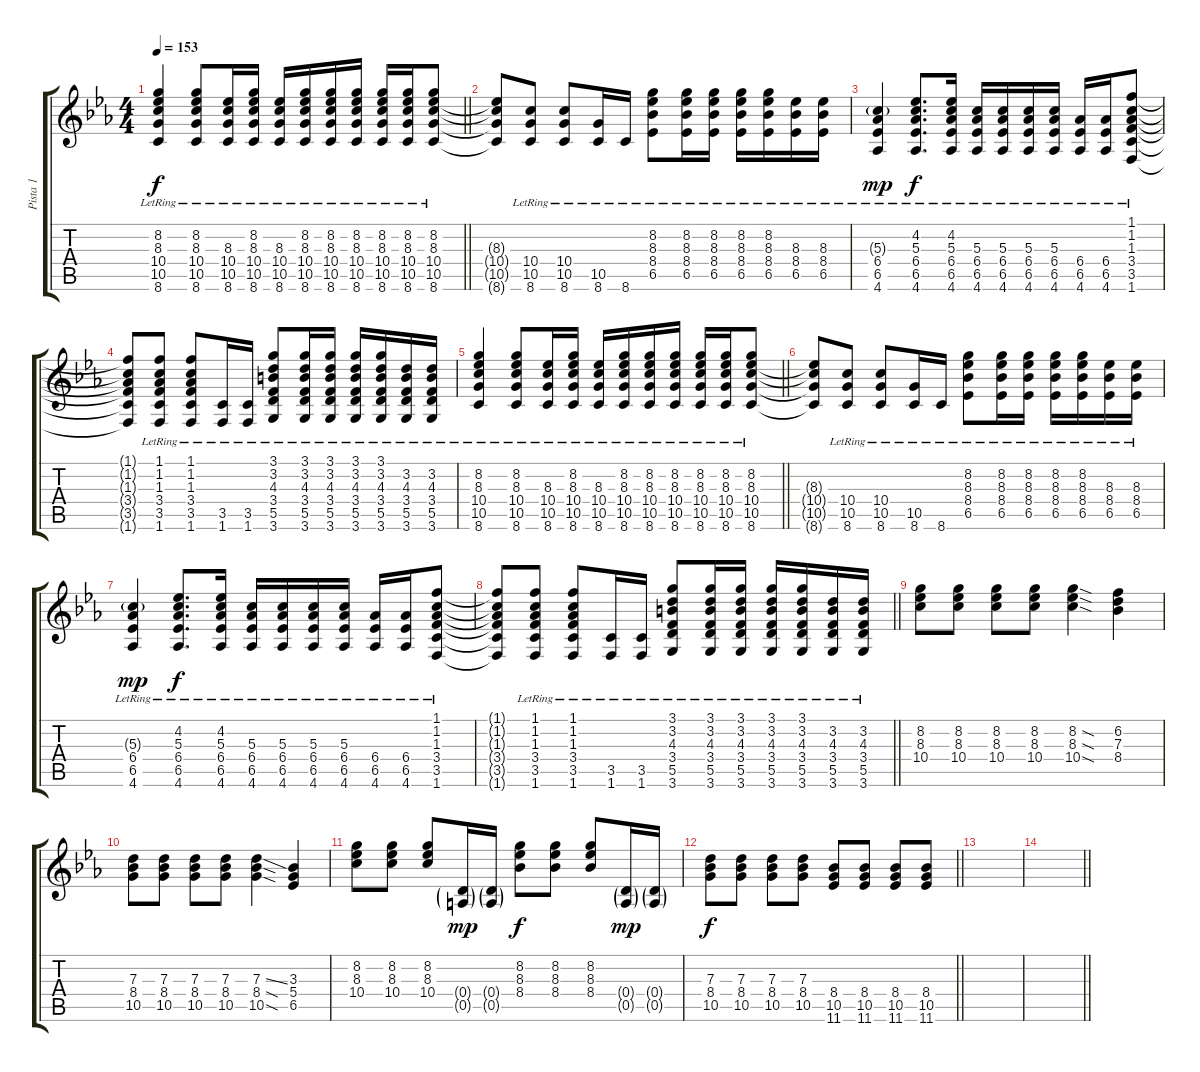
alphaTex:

\track ("Pista 1" "Pista 1") {instrument electricguitarclean}
\staff {score tabs}
\tuning (E4 B3 G3 D3 A2 E2) {hide}
\ts (4 4)
\tempo 153
\clef g2
\barLineRight lightlight
\ks eb
(8.2{lr} 8.3{lr} 10.4{lr} 10.5{lr} 8.6{lr}).4{dy f} (8.2{lr} 8.3{lr} 10.4{lr} 10.5{lr} 8.6{lr}).8 (8.3{lr} 10.4{lr} 10.5{lr} 8.6{lr}).16 (8.2{lr} 8.3{lr} 10.4{lr} 10.5{lr} 8.6{lr}).16 (8.3{lr} 10.4{lr} 10.5{lr} 8.6{lr}).16 (8.2{lr} 8.3{lr} 10.4{lr} 10.5{lr} 8.6{lr}).16 (8.2{lr} 8.3{lr} 10.4{lr} 10.5{lr} 8.6{lr}).16 (8.2{lr} 8.3{lr} 10.4{lr} 10.5{lr} 8.6{lr}).16 (8.2{lr} 8.3{lr} 10.4{lr} 10.5{lr} 8.6{lr}).16 (8.2{lr} 8.3{lr} 10.4{lr} 10.5{lr} 8.6{lr}).16 (8.2{lr} 8.3{lr} 10.4{lr} 10.5{lr} 8.6{lr}).8 |
(8.3{t} 10.4{t} 10.5{t} 8.6{t}).8 (10.4{lr} 10.5{lr} 8.6{lr}).8 (10.4{lr} 10.5{lr} 8.6{lr}).8 (10.5{lr} 8.6{lr}).16 8.6{lr}.16 (8.2{lr} 8.3{lr} 8.4{lr} 6.5{lr}).8 (8.2{lr} 8.3{lr} 8.4{lr} 6.5{lr}).16 (8.2{lr} 8.3{lr} 8.4{lr} 6.5{lr}).16 (8.2{lr} 8.3{lr} 8.4{lr} 6.5{lr}).16 (8.2{lr} 8.3{lr} 8.4{lr} 6.5{lr}).16 (8.3{lr} 8.4{lr} 6.5{lr}).16 (8.3{lr} 8.4{lr} 6.5{lr}).16 |
(5.3{g lr} 6.4{lr} 6.5{lr} 4.6{lr}).4{dy mp} (4.2{lr} 5.3{lr} 6.4{lr} 6.5{lr} 4.6{lr}).8{d dy f} (4.2{lr} 5.3{lr} 6.4{lr} 6.5{lr} 4.6{lr}).16 (5.3{lr} 6.4{lr} 6.5{lr} 4.6{lr}).16 (5.3{lr} 6.4{lr} 6.5{lr} 4.6{lr}).16 (5.3{lr} 6.4{lr} 6.5{lr} 4.6{lr}).16 (5.3{lr} 6.4{lr} 6.5{lr} 4.6{lr}).16 (6.4{lr} 6.5{lr} 4.6{lr}).16 (6.4{lr} 6.5{lr} 4.6{lr}).16 (1.1{lr} 1.2{lr} 1.3{lr} 3.4{lr} 3.5{lr} 1.6{lr}).8 |
(1.1{t} 1.2{t} 1.3{t} 3.4{t} 3.5{t} 1.6{t}).8 (1.1{lr} 1.2{lr} 1.3{lr} 3.4{lr} 3.5{lr} 1.6{lr}).8 (1.1{lr} 1.2{lr} 1.3{lr} 3.4{lr} 3.5{lr} 1.6{lr}).8 (3.5{lr} 1.6{lr}).16 (3.5{lr} 1.6{lr}).16 (3.1{lr} 3.2{lr} 4.3{lr} 3.4{lr} 5.5{lr} 3.6{lr}).8 (3.1{lr} 3.2{lr} 4.3{lr} 3.4{lr} 5.5{lr} 3.6{lr}).16 (3.1{lr} 3.2{lr} 4.3{lr} 3.4{lr} 5.5{lr} 3.6{lr}).16 (3.1{lr} 3.2{lr} 4.3{lr} 3.4{lr} 5.5{lr} 3.6{lr}).16 (3.1{lr} 3.2{lr} 4.3{lr} 3.4{lr} 5.5{lr} 3.6{lr}).16 (3.2{lr} 4.3{lr} 3.4{lr} 5.5{lr} 3.6{lr}).16 (3.2{lr} 4.3{lr} 3.4{lr} 5.5{lr} 3.6{lr}).16 |
\barLineRight lightlight
(8.2{lr} 8.3{lr} 10.4{lr} 10.5{lr} 8.6{lr}).4 (8.2{lr} 8.3{lr} 10.4{lr} 10.5{lr} 8.6{lr}).8 (8.3{lr} 10.4{lr} 10.5{lr} 8.6{lr}).16 (8.2{lr} 8.3{lr} 10.4{lr} 10.5{lr} 8.6{lr}).16 (8.3{lr} 10.4{lr} 10.5{lr} 8.6{lr}).16 (8.2{lr} 8.3{lr} 10.4{lr} 10.5{lr} 8.6{lr}).16 (8.2{lr} 8.3{lr} 10.4{lr} 10.5{lr} 8.6{lr}).16 (8.2{lr} 8.3{lr} 10.4{lr} 10.5{lr} 8.6{lr}).16 (8.2{lr} 8.3{lr} 10.4{lr} 10.5{lr} 8.6{lr}).16 (8.2{lr} 8.3{lr} 10.4{lr} 10.5{lr} 8.6{lr}).16 (8.2{lr} 8.3{lr} 10.4{lr} 10.5{lr} 8.6{lr}).8 |
(8.3{t} 10.4{t} 10.5{t} 8.6{t}).8 (10.4{lr} 10.5{lr} 8.6{lr}).8 (10.4{lr} 10.5{lr} 8.6{lr}).8 (10.5{lr} 8.6{lr}).16 8.6{lr}.16 (8.2{lr} 8.3{lr} 8.4{lr} 6.5{lr}).8 (8.2{lr} 8.3{lr} 8.4{lr} 6.5{lr}).16 (8.2{lr} 8.3{lr} 8.4{lr} 6.5{lr}).16 (8.2{lr} 8.3{lr} 8.4{lr} 6.5{lr}).16 (8.2{lr} 8.3{lr} 8.4{lr} 6.5{lr}).16 (8.3{lr} 8.4{lr} 6.5{lr}).16 (8.3{lr} 8.4{lr} 6.5{lr}).16 |
(5.3{g lr} 6.4{lr} 6.5{lr} 4.6{lr}).4{dy mp} (4.2{lr} 5.3{lr} 6.4{lr} 6.5{lr} 4.6{lr}).8{d dy f} (4.2{lr} 5.3{lr} 6.4{lr} 6.5{lr} 4.6{lr}).16 (5.3{lr} 6.4{lr} 6.5{lr} 4.6{lr}).16 (5.3{lr} 6.4{lr} 6.5{lr} 4.6{lr}).16 (5.3{lr} 6.4{lr} 6.5{lr} 4.6{lr}).16 (5.3{lr} 6.4{lr} 6.5{lr} 4.6{lr}).16 (6.4{lr} 6.5{lr} 4.6{lr}).16 (6.4{lr} 6.5{lr} 4.6{lr}).16 (1.1{lr} 1.2{lr} 1.3{lr} 3.4{lr} 3.5{lr} 1.6{lr}).8 |
\barLineRight lightlight
(1.1{t} 1.2{t} 1.3{t} 3.4{t} 3.5{t} 1.6{t}).8 (1.1{lr} 1.2{lr} 1.3{lr} 3.4{lr} 3.5{lr} 1.6{lr}).8 (1.1{lr} 1.2{lr} 1.3{lr} 3.4{lr} 3.5{lr} 1.6{lr}).8 (3.5{lr} 1.6{lr}).16 (3.5{lr} 1.6{lr}).16 (3.1{lr} 3.2{lr} 4.3{lr} 3.4{lr} 5.5{lr} 3.6{lr}).8 (3.1{lr} 3.2{lr} 4.3{lr} 3.4{lr} 5.5{lr} 3.6{lr}).16 (3.1{lr} 3.2{lr} 4.3{lr} 3.4{lr} 5.5{lr} 3.6{lr}).16 (3.1{lr} 3.2{lr} 4.3{lr} 3.4{lr} 5.5{lr} 3.6{lr}).16 (3.1{lr} 3.2{lr} 4.3{lr} 3.4{lr} 5.5{lr} 3.6{lr}).16 (3.2{lr} 4.3{lr} 3.4{lr} 5.5{lr} 3.6{lr}).16 (3.2{lr} 4.3{lr} 3.4{lr} 5.5{lr} 3.6{lr}).16 |
(8.2 8.3 10.4).8 (8.2 8.3 10.4).8 (8.2 8.3 10.4).8 (8.2 8.3 10.4).8 (8.2{sod} 8.3{sod} 10.4{sod}).4 (6.2 7.3 8.4).4 |
(7.3 8.4 10.5).8 (7.3 8.4 10.5).8 (7.3 8.4 10.5).8 (7.3 8.4 10.5).8 (7.3{ss} 8.4{sod} 10.5{sod}).4 (3.3 5.4 6.5).4 |
(8.2 8.3 10.4).8 (8.2 8.3 10.4).8 (8.2 8.3 10.4).8 (0.4{g} 0.5{g}).16{dy mp} (0.4{g} 0.5{g}).16 (8.2 8.3 8.4).8{dy f} (8.2 8.3 8.4).8 (8.2 8.3 8.4).8 (0.4{g} 0.5{g}).16{dy mp} (0.4{g} 0.5{g}).16 |
\barLineRight lightlight
(7.3 8.4 10.5).8{dy f} (7.3 8.4 10.5).8 (7.3 8.4 10.5).8 (7.3 8.4 10.5).8 (8.4 10.5 11.6).8 (8.4 10.5 11.6).8 (8.4 10.5 11.6).8 (8.4 10.5 11.6).8 |
|
\barLineRight lightlight
